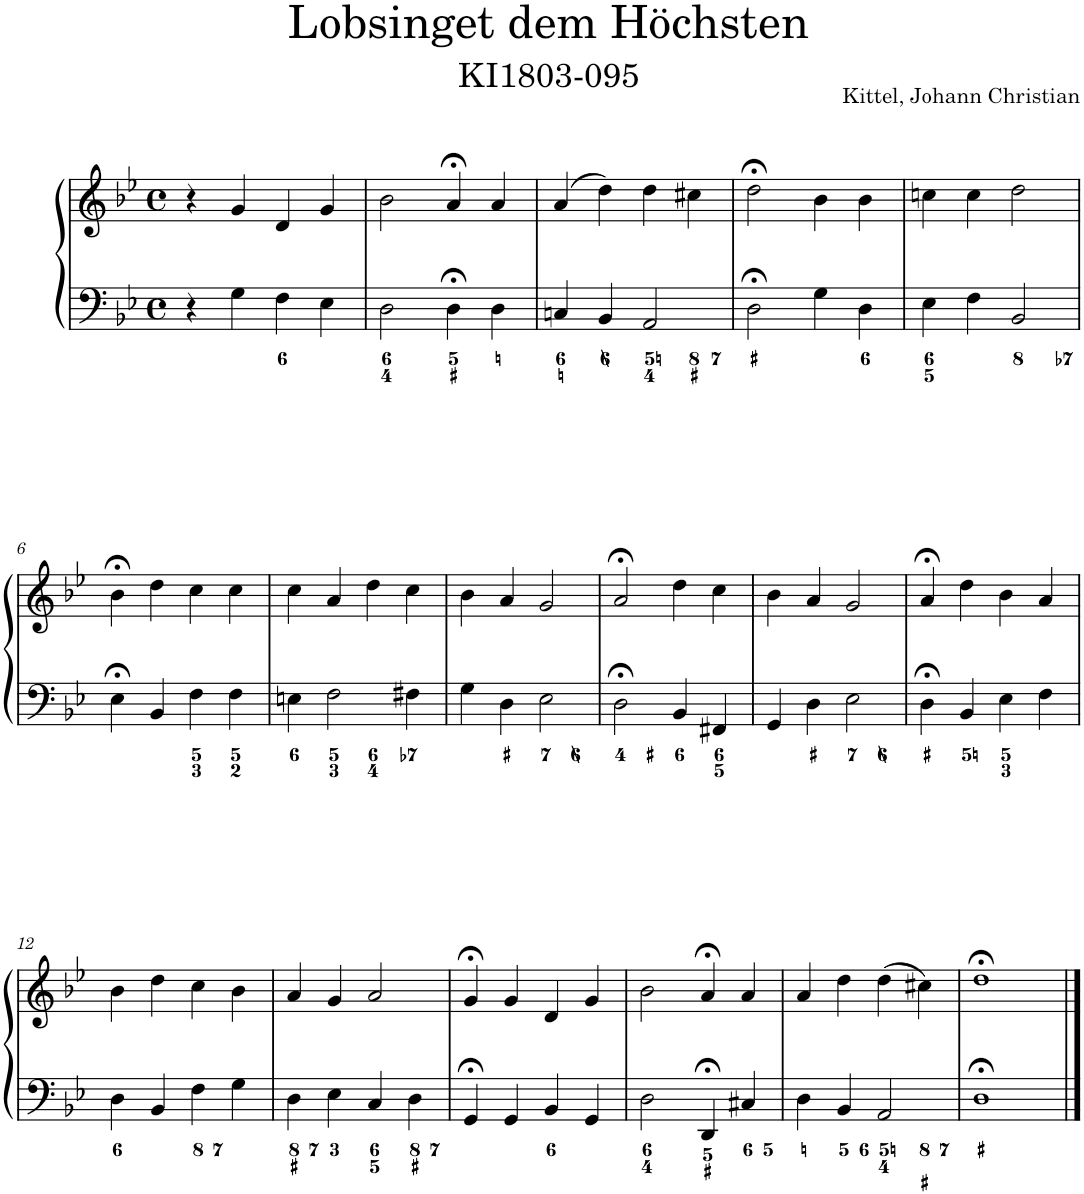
**kern	**kern
*part1	*part1
*staff2	*staff1
*I"Piano	*
*I'Pno.	*
*clefF4	*clefG2
*k[b-e-]	*k[b-e-]
*M4/4	*M4/4
*met(c)	*met(c)
=1	=1
4r	4r
4G\	4g/
4F\	4d/
4E-\	4g/
=2	=2
2D\	2b-\
4D;<\	4a;</
4D\	4a/
=3	=3
4Cn/	(4a/
4BB-/	4dd\)
2AA/	4dd\
.	4cc#X\
=4	=4
2D;<\	2dd;<\
4G\	4b-\
4D\	4b-\
=5	=5
4E-\	4ccn\
4F\	4cc\
2BB-/	2dd\
!!LO:LB:g=z
=6	=6
4E-;<\	4b-;<\
4BB-/	4dd\
4F\	4cc\
4F\	4cc\
=7	=7
4En\	4cc\
2F\	4a/
.	4dd\
4F#X\	4cc\
=8	=8
4G\	4b-\
4D\	4a/
2E-\	2g/
=9	=9
2D;<\	2a;</
4BB-/	4dd\
4FF#X/	4cc\
=10	=10
4GG/	4b-\
4D\	4a/
2E-\	2g/
=11	=11
4D;<\	4a;</
4BB-/	4dd\
4E-\	4b-\
4F\	4a/
!!LO:LB:g=z
=12	=12
4D\	4b-\
4BB-/	4dd\
4F\	4cc\
4G\	4b-\
=13	=13
4D\	4a/
4E-\	4g/
4C/	2a/
4D\	.
=14	=14
4GG;</	4g;</
4GG/	4g/
4BB-/	4d/
4GG/	4g/
=15	=15
2D\	2b-\
4DD;</	4a;</
4C#X/	4a/
=16	=16
4D\	4a/
4BB-/	4dd\
2AA/	(4dd\
.	4cc#X\)
=17	=17
1D;<	1dd;<
==	==
*-	*-
